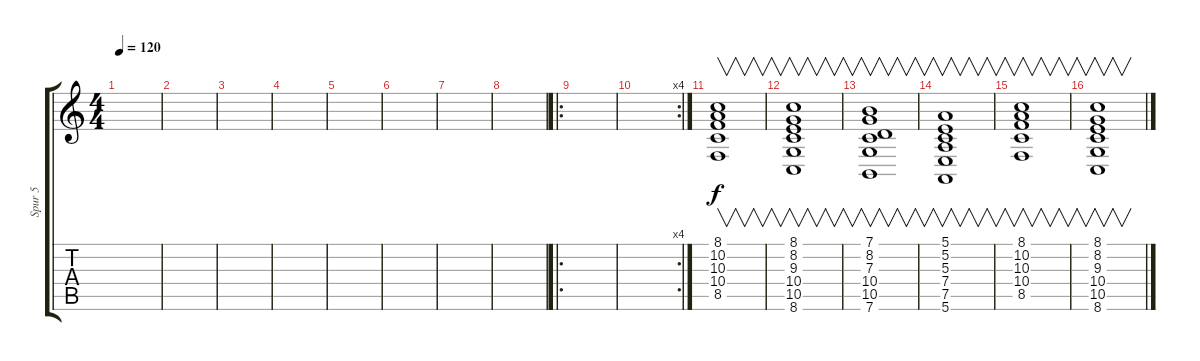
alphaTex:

\track ("Spur 5" "Spur 5") {instrument fx8scifi}
\staff {score tabs}
\tuning (E4 B3 G3 D3 A2 E2) {hide}
\ts (4 4)
\tempo 120
\clef g2
\ks c
|
|
|
|
|
|
|
|
\ro
|
\rc 4
|
(8.1 10.2 10.3 10.4 8.5).1{v} |
(8.1 8.2 9.3 10.4 10.5 8.6).1{v} |
(7.1 8.2 7.3 10.4 10.5 7.6).1{v} |
(5.1 5.2 5.3 7.4 7.5 5.6).1{v} |
(8.1 10.2 10.3 10.4 8.5).1{v} |
(8.1 8.2 9.3 10.4 10.5 8.6).1{v}
